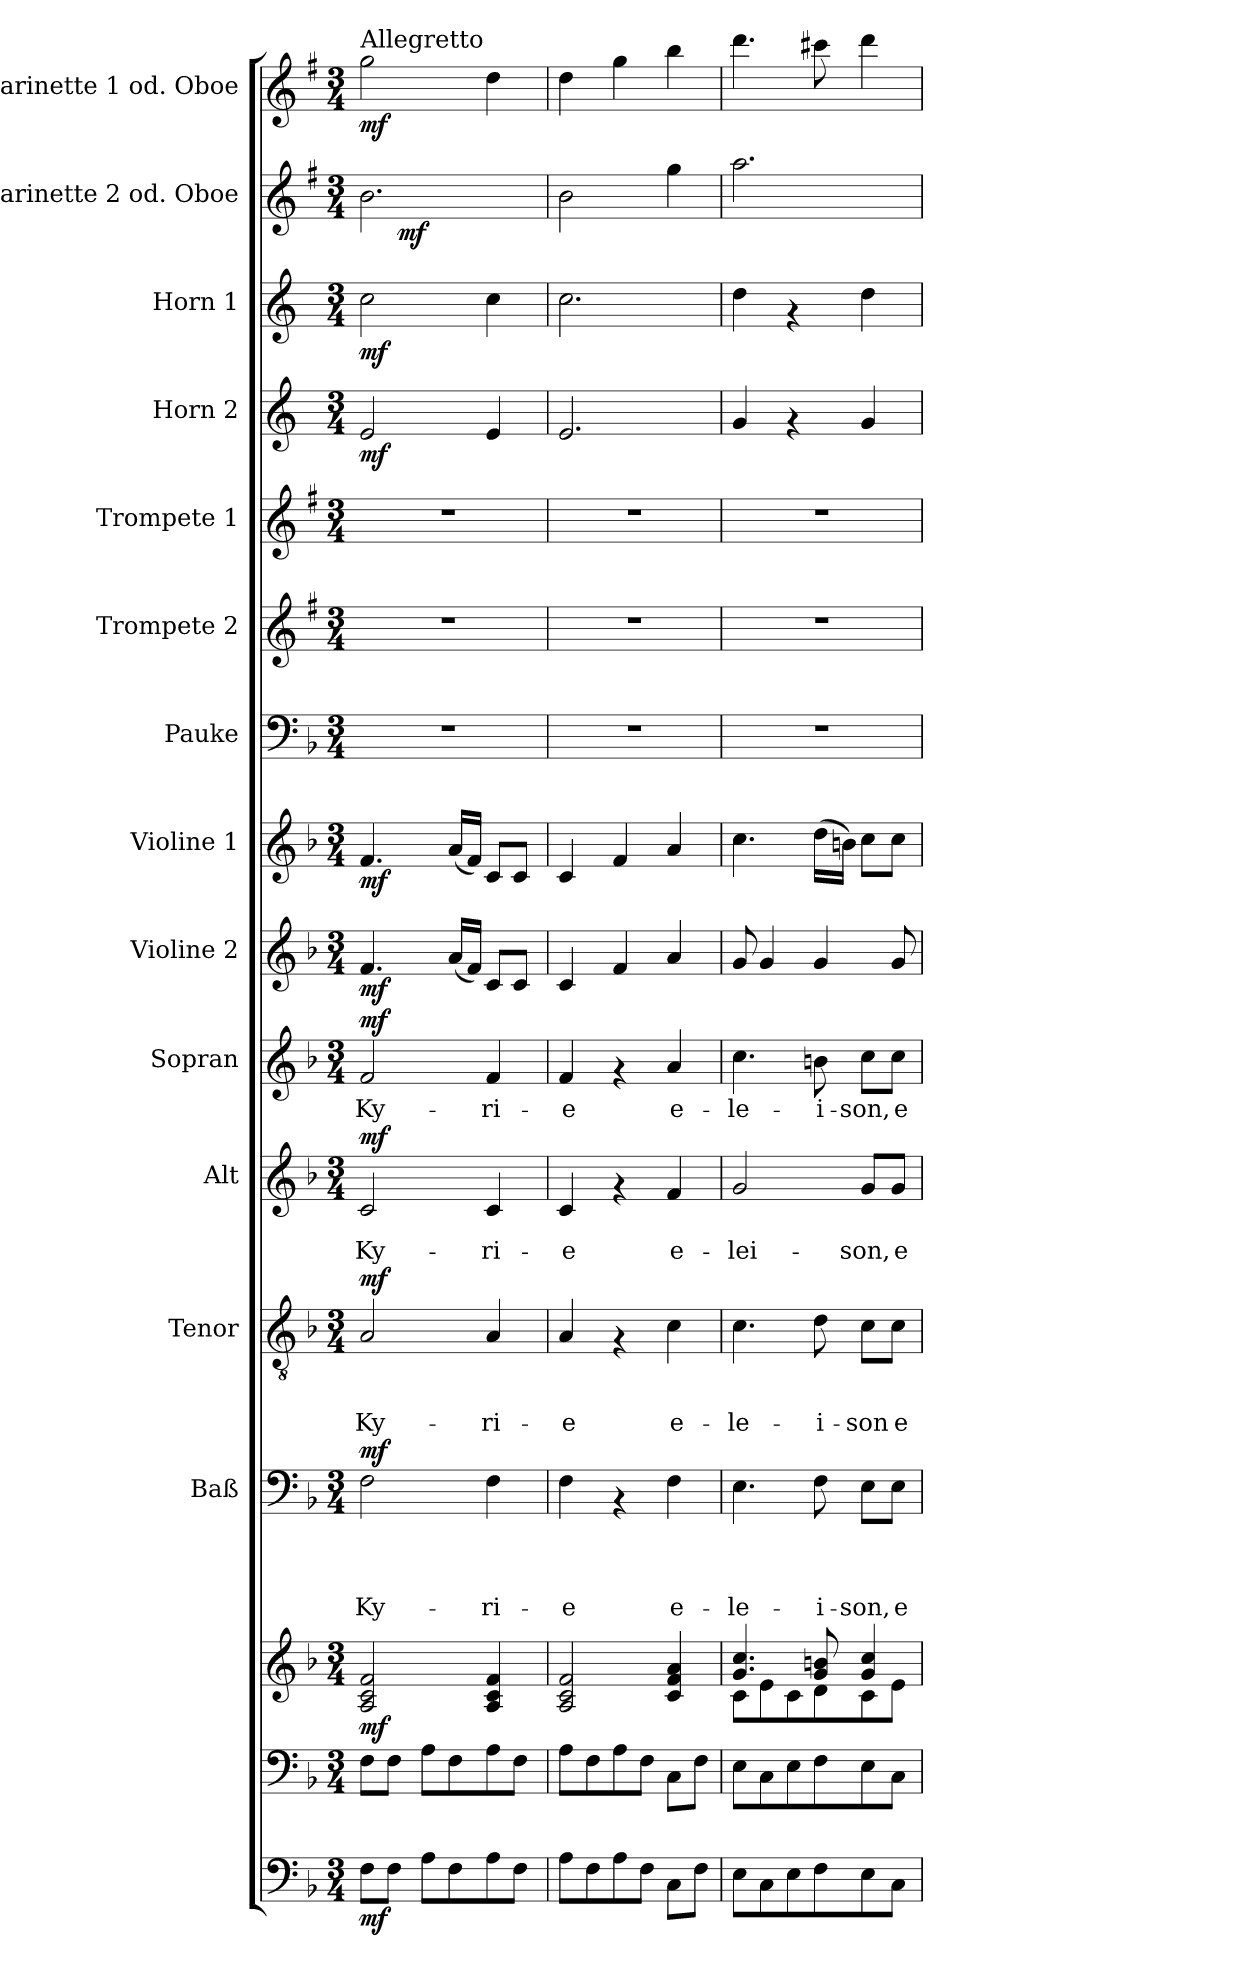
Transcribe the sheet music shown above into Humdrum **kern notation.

**kern	**dynam	**kern	**kern	**dynam	**kern	**text	**text	**text	**text	**dynam	**kern	**text	**text	**text	**dynam	**kern	**text	**text	**dynam	**kern	**text	**dynam	**kern	**dynam	**kern	**dynam	**kern	**kern	**kern	**kern	**dynam	**kern	**dynam	**kern	**dynam	**kern	**dynam
*part15	*part15	*part14	*part14	*part14	*part13	*part13	*part13	*part13	*part13	*part13	*part12	*part12	*part12	*part12	*part12	*part11	*part11	*part11	*part11	*part10	*part10	*part10	*part9	*part9	*part8	*part8	*part7	*part6	*part5	*part4	*part4	*part3	*part3	*part2	*part2	*part1	*part1
*staff16	*staff16	*staff15	*staff14	*staff14/15	*staff13	*staff13	*staff13	*staff13	*staff13	*staff13	*staff12	*staff12	*staff12	*staff12	*staff12	*staff11	*staff11	*staff11	*staff11	*staff10	*staff10	*staff10	*staff9	*staff9	*staff8	*staff8	*staff7	*staff6	*staff5	*staff4	*staff4	*staff3	*staff3	*staff2	*staff2	*staff1	*staff1
*	*	*	*	*	*I"Baß	*	*	*	*	*	*I"Tenor	*	*	*	*	*I"Alt	*	*	*	*I"Sopran	*	*	*I"Violine 2	*	*I"Violine 1	*	*I"Pauke	*I"Trompete 2	*I"Trompete 1	*I"Horn 2	*	*I"Horn 1	*	*I"Klarinette 2 od. Oboe	*	*I"Klarinette 1 od. Oboe	*
*	*	*	*	*	*	*	*	*	*	*	*	*	*	*	*	*	*	*	*	*	*	*	*I'Vln	*	*I'Vln	*	*	*I'Tpt	*I'Tpt	*I'Hn	*	*I'Hn	*	*I'Ob	*	*I'Ob	*
*clefF4	*	*clefF4	*clefG2	*	*clefF4	*	*	*	*	*	*clefGv2	*	*	*	*	*clefG2	*	*	*	*clefG2	*	*	*clefG2	*	*clefG2	*	*clefF4	*clefG2	*clefG2	*clefG2	*	*clefG2	*	*clefG2	*	*clefG2	*
*	*	*	*	*	*	*	*	*	*	*	*	*	*	*	*	*	*	*	*	*	*	*	*	*	*	*	*	*ITrd1c2	*ITrd1c2	*ITrd-3c-5	*	*ITrd-3c-5	*	*ITrd1c2	*	*ITrd1c2	*
*k[b-]	*	*k[b-]	*k[b-]	*	*k[b-]	*	*	*	*	*	*k[b-]	*	*	*	*	*k[b-]	*	*	*	*k[b-]	*	*	*k[b-]	*	*k[b-]	*	*k[b-]	*k[b-]	*k[b-]	*k[b-]	*	*k[b-]	*	*k[b-]	*	*k[b-]	*
*F:	*	*F:	*F:	*	*F:	*	*	*	*	*	*F:	*	*	*	*	*F:	*	*	*	*F:	*	*	*F:	*	*F:	*	*F:	*F:	*F:	*F:	*	*F:	*	*F:	*	*F:	*
*M3/4	*	*M3/4	*M3/4	*	*M3/4	*	*	*	*	*	*M3/4	*	*	*	*	*M3/4	*	*	*	*M3/4	*	*	*M3/4	*	*M3/4	*	*M3/4	*M3/4	*M3/4	*M3/4	*	*M3/4	*	*M3/4	*	*M3/4	*
=1	=1	=1	=1	=1	=1	=1	=1	=1	=1	=1	=1	=1	=1	=1	=1	=1	=1	=1	=1	=1	=1	=1	=1	=1	=1	=1	=1	=1	=1	=1	=1	=1	=1	=1	=1	=1	=1
!	!	!	!	!	!	!	!	!	!	!	!	!	!	!	!	!	!	!	!	!	!	!	!	!	!	!	!	!	!	!	!	!	!	!	!	!LO:TX:a:t=Allegretto	!
!	!LO:DY:b	!	!	!LO:DY:b	!	!	!	!	!LO:LY:b	!LO:DY:a	!	!	!	!LO:LY:b	!LO:DY:a	!	!	!LO:LY:b	!LO:DY:a	!	!LO:LY:b	!LO:DY:a	!	!LO:DY:b	!	!LO:DY:b	!	!	!	!	!LO:DY:b	!	!LO:DY:b	!	!	!	!LO:DY:b
*	*	*	*	*	*	*	*	*	*	*	*	*	*	*	*	*	*	*	*	*	*	*	*	*	*	*	*	*	*	*	*	*	*	*^	*	*	*
8F\L	mf	8F\L	2A/ 2c/ 2f/	mf	2F\	.	.	.	Ky-	mf	2A/	.	.	Ky-	mf	2c/	.	Ky-	mf	2f/	Ky-	mf	4.f/	mf	4.f/	mf	2.r	2.r	2.r	2a/	mf	2ff\	mf	2.a\	8ryy	.	2ff\	mf
8F\J	.	8F\J	.	.	.	.	.	.	.	.	.	.	.	.	.	.	.	.	.	.	.	.	.	.	.	.	.	.	.	.	.	.	.	.	32ryy	.	.	.
!	!	!	!	!	!	!	!	!	!	!	!	!	!	!	!	!	!	!	!	!	!	!	!	!	!	!	!	!	!	!	!	!	!	!	!	!LO:DY:b	!	!
.	.	.	.	.	.	.	.	.	.	.	.	.	.	.	.	.	.	.	.	.	.	.	.	.	.	.	.	.	.	.	.	.	.	.	2ryy	mf	.	.
8A\L	.	8A\L	.	.	.	.	.	.	.	.	.	.	.	.	.	.	.	.	.	.	.	.	.	.	.	.	.	.	.	.	.	.	.	.	.	.	.	.
8F\	.	8F\	.	.	.	.	.	.	.	.	.	.	.	.	.	.	.	.	.	.	.	.	(<16a/LL	.	(<16a/LL	.	.	.	.	.	.	.	.	.	.	.	.	.
.	.	.	.	.	.	.	.	.	.	.	.	.	.	.	.	.	.	.	.	.	.	.	16f/JJ)	.	16f/JJ)	.	.	.	.	.	.	.	.	.	.	.	.	.
!	!	!	!	!	!	!	!	!	!LO:LY:b	!	!	!	!	!LO:LY:b	!	!	!	!LO:LY:b	!	!	!LO:LY:b	!	!	!	!	!	!	!	!	!	!	!	!	!	!	!	!	!
8A\	.	8A\	4A/ 4c/ 4f/	.	4F\	.	.	.	-ri-	.	4A/	.	.	-ri-	.	4c/	.	-ri-	.	4f/	-ri-	.	8c/L	.	8c/L	.	.	.	.	4a/	.	4ff\	.	.	.	.	4cc\	.
8F\J	.	8F\J	.	.	.	.	.	.	.	.	.	.	.	.	.	.	.	.	.	.	.	.	8c/J	.	8c/J	.	.	.	.	.	.	.	.	.	.	.	.	.
.	.	.	.	.	.	.	.	.	.	.	.	.	.	.	.	.	.	.	.	.	.	.	.	.	.	.	.	.	.	.	.	.	.	.	16.ryy	.	.	.
=2	=2	=2	=2	=2	=2	=2	=2	=2	=2	=2	=2	=2	=2	=2	=2	=2	=2	=2	=2	=2	=2	=2	=2	=2	=2	=2	=2	=2	=2	=2	=2	=2	=2	=2	=2	=2	=2	=2
!	!	!	!	!	!	!	!	!	!LO:LY:b	!	!	!	!	!LO:LY:b	!	!	!	!LO:LY:b	!	!	!LO:LY:b	!	!	!	!	!	!	!	!	!	!	!	!	!	!	!	!	!
*	*	*	*	*	*	*	*	*	*	*	*	*	*	*	*	*	*	*	*	*	*	*	*	*	*	*	*	*	*	*	*	*	*	*v	*v	*	*	*
8A\L	.	8A\L	2A/ 2c/ 2f/	.	4F\	.	.	.	-e	.	4A/	.	.	-e	.	4c/	.	-e	.	4f/	-e	.	4c/	.	4c/	.	2.r	2.r	2.r	2.a/	.	2.ff\	.	2a\	.	4cc\	.
8F\	.	8F\	.	.	.	.	.	.	.	.	.	.	.	.	.	.	.	.	.	.	.	.	.	.	.	.	.	.	.	.	.	.	.	.	.	.	.
8A\	.	8A\	.	.	4rAA	.	.	.	.	.	4rF	.	.	.	.	4rf	.	.	.	4rf	.	.	4f/	.	4f/	.	.	.	.	.	.	.	.	.	.	4ff\	.
8F\J	.	8F\J	.	.	.	.	.	.	.	.	.	.	.	.	.	.	.	.	.	.	.	.	.	.	.	.	.	.	.	.	.	.	.	.	.	.	.
!	!	!	!	!	!	!	!	!	!LO:LY:b	!	!	!	!	!LO:LY:b	!	!	!	!LO:LY:b	!	!	!LO:LY:b	!	!	!	!	!	!	!	!	!	!	!	!	!	!	!	!
8C\L	.	8C\L	4c/ 4f/ 4a/	.	4F\	.	.	.	e-	.	4c\	.	.	e-	.	4f/	.	e-	.	4a/	e-	.	4a/	.	4a/	.	.	.	.	.	.	.	.	4ff\	.	4aa\	.
8F\J	.	8F\J	.	.	.	.	.	.	.	.	.	.	.	.	.	.	.	.	.	.	.	.	.	.	.	.	.	.	.	.	.	.	.	.	.	.	.
=3	=3	=3	=3	=3	=3	=3	=3	=3	=3	=3	=3	=3	=3	=3	=3	=3	=3	=3	=3	=3	=3	=3	=3	=3	=3	=3	=3	=3	=3	=3	=3	=3	=3	=3	=3	=3	=3
*	*	*	*^	*	*	*	*	*	*	*	*	*	*	*	*	*	*	*	*	*	*	*	*	*	*	*	*	*	*	*	*	*	*	*	*	*	*
!	!	!	!	!	!	!	!	!	!	!LO:LY:b	!	!	!	!	!LO:LY:b	!	!	!	!LO:LY:b	!	!	!LO:LY:b	!	!	!	!	!	!	!	!	!	!	!	!	!	!	!	!
8E\L	.	8E\L	4.g/ 4.cc/	8c\L	.	4.E\	.	.	.	-le-	.	4.c\	.	.	-le-	.	2g/	.	-lei-	.	4.cc\	-le-	.	8g/	.	4.cc\	.	2.r	2.r	2.r	4cc/	.	4gg\	.	2.gg\	.	4.ccc\	.
8C\	.	8C\	.	8e\	.	.	.	.	.	.	.	.	.	.	.	.	.	.	.	.	.	.	.	4g/	.	.	.	.	.	.	.	.	.	.	.	.	.	.
8E\	.	8E\	.	8c\	.	.	.	.	.	.	.	.	.	.	.	.	.	.	.	.	.	.	.	.	.	.	.	.	.	.	4rf	.	4rf	.	.	.	.	.
!	!	!	!	!	!	!	!	!	!	!LO:LY:b	!	!	!	!	!LO:LY:b	!	!	!	!	!	!	!LO:LY:b	!	!	!	!	!	!	!	!	!	!	!	!	!	!	!	!
8F\	.	8F\	8g/ 8bn/	8d\	.	8F\	.	.	.	-i-	.	8d\	.	.	-i-	.	.	.	.	.	8bn\	-i-	.	4g/	.	(>16dd\LL	.	.	.	.	.	.	.	.	.	.	8bbn\	.
.	.	.	.	.	.	.	.	.	.	.	.	.	.	.	.	.	.	.	.	.	.	.	.	.	.	16bn\JJ)	.	.	.	.	.	.	.	.	.	.	.	.
!	!	!	!	!	!	!	!	!	!	!LO:LY:b	!	!	!	!	!LO:LY:b	!	!	!	!LO:LY:b	!	!	!LO:LY:b	!	!	!	!	!	!	!	!	!	!	!	!	!	!	!	!
8E\	.	8E\	4g/ 4cc/	8c\	.	8E\L	.	.	.	-son,	.	8c\L	.	.	-son	.	8g/L	.	-son,	.	8cc\L	-son,	.	.	.	8cc\L	.	.	.	.	4cc/	.	4gg\	.	.	.	4ccc\	.
!	!	!	!	!	!	!	!	!	!	!LO:LY:b	!	!	!	!	!LO:LY:b	!	!	!	!LO:LY:b	!	!	!LO:LY:b	!	!	!	!	!	!	!	!	!	!	!	!	!	!	!	!
8C\J	.	8C\J	.	8e\J	.	8E\J	.	.	.	e-	.	8c\J	.	.	e-	.	8g/J	.	e-	.	8cc\J	e-	.	8g/	.	8cc\J	.	.	.	.	.	.	.	.	.	.	.	.
*	*	*	*v	*v	*	*	*	*	*	*	*	*	*	*	*	*	*	*	*	*	*	*	*	*	*	*	*	*	*	*	*	*	*	*	*	*	*	*
=	=	=	=	=	=	=	=	=	=	=	=	=	=	=	=	=	=	=	=	=	=	=	=	=	=	=	=	=	=	=	=	=	=	=	=	=	=
*-	*-	*-	*-	*-	*-	*-	*-	*-	*-	*-	*-	*-	*-	*-	*-	*-	*-	*-	*-	*-	*-	*-	*-	*-	*-	*-	*-	*-	*-	*-	*-	*-	*-	*-	*-	*-	*-
